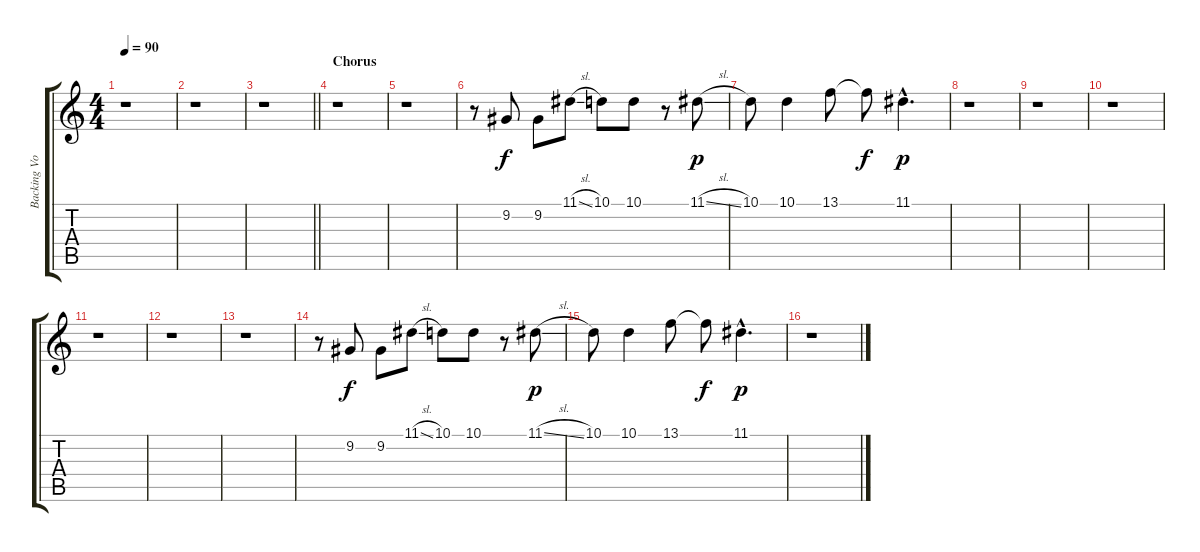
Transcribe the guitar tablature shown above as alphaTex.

\track ("Backing Vocals 2" "Backing Vo") {instrument synthstrings2}
\staff {score tabs}
\tuning (E4 B3 G3 D3 A2 E2) {hide}
\ts (4 4)
\tempo 90
\clef g2
\ks c
r.1{dy f} |
r.1 |
\barLineRight lightlight
r.1 |
\section ("" "Chorus")
r.1 |
r.1 |
r.8 9.2.8 9.2.8 11.1{sl}.8 10.1.8 10.1.8 r.8 11.1{sl}.8{dy p} |
10.1.8 10.1.4 13.1.8 13.1{t}.8{dy f} 11.1{hac}.4{d dy p} |
r.1 |
r.1 |
r.1 |
r.1 |
r.1 |
r.1 |
r.8 9.2.8{dy f} 9.2.8 11.1{sl}.8 10.1.8 10.1.8 r.8 11.1{sl}.8{dy p} |
10.1.8 10.1.4 13.1.8 13.1{t}.8{dy f} 11.1{hac}.4{d dy p} |
r.1
